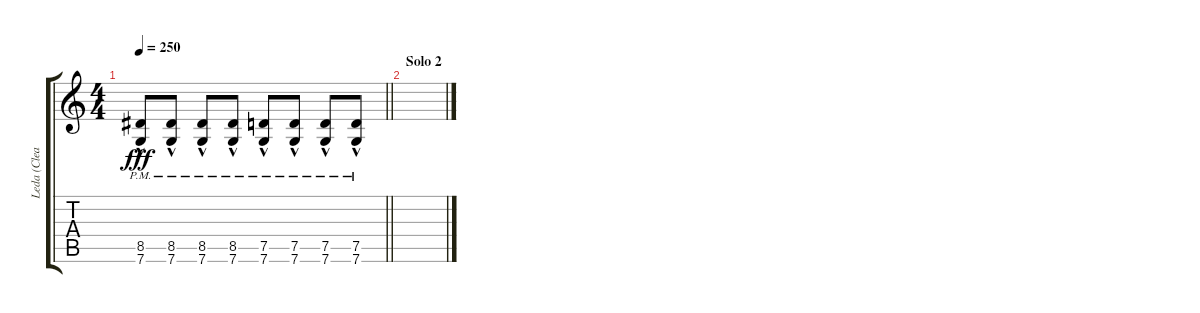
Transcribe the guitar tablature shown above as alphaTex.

\track ("Leda (Clean Rhythm)" "Leda (Clea") {instrument electricguitarclean}
\staff {score tabs}
\tuning (D4 A3 F3 C3 G2 C2) {hide}
\ts (4 4)
\tempo 250
\clef g2
\barLineRight lightlight
\ks c
(8.5{pm} 7.6{hac pm}).8{dy fff} (8.5{hac pm} 7.6{pm}).8 (8.5{pm} 7.6{hac pm}).8 (8.5{hac pm} 7.6{hac pm}).8 (7.5{hac pm} 7.6{hac pm}).8 (7.5{pm} 7.6{hac pm}).8 (7.5{hac pm} 7.6{hac pm}).8 (7.5{hac pm} 7.6{hac pm}).8 |
\section ("" "Solo 2")
